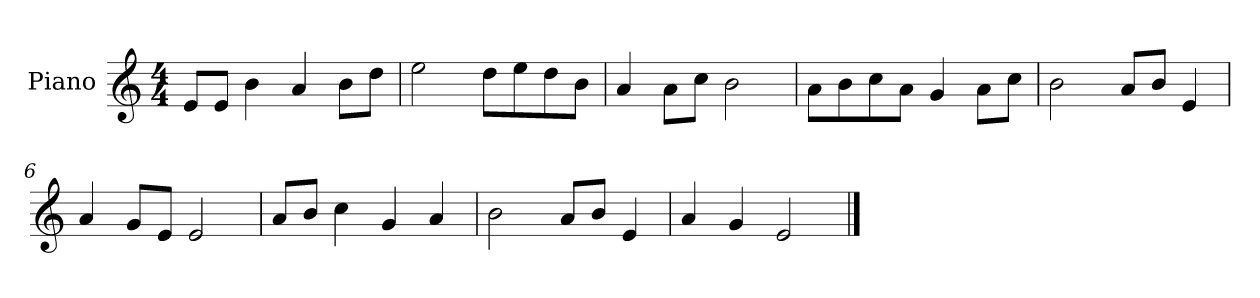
**kern
*part1
*staff1
*I"Piano
*I'P-no
*clefG2
*k[]
*M4/4
*MM90
=1
8e/L
8e/J
4b\
4a/
8b\L
8dd\J
=2
2ee\
8dd\L
8ee\
8dd\
8b\J
=3
4a/
8a\L
8cc\J
2b\
=4
8a\L
8b\
8cc\
8a\J
4g/
8a\L
8cc\J
=5
2b\
8a/L
8b/J
4e/
=6
4a/
8g/L
8e/J
2e/
=7
8a/L
8b/J
4cc\
4g/
4a/
!!LO:LB:g=z
=8
2b\
8a/L
8b/J
4e/
=9
4a/
4g/
2e/
==
*-
